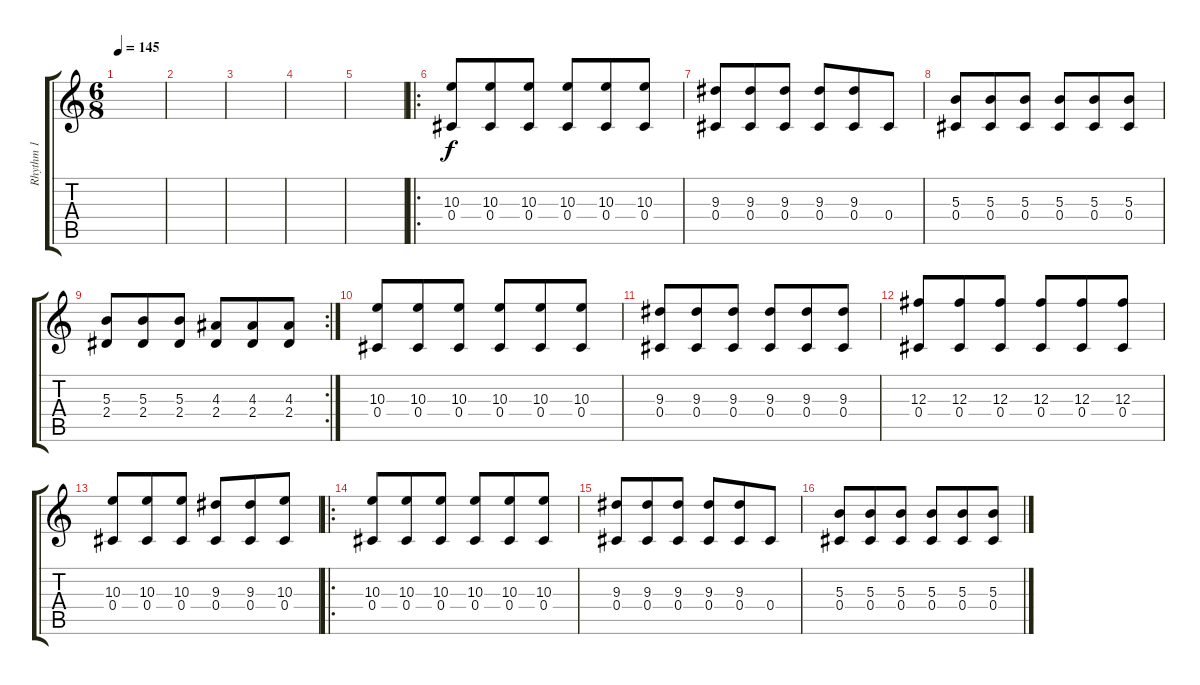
\track ("Rhythm 1" "Rhythm 1") {instrument distortionguitar}
\staff {score tabs}
\tuning (Eb4 Bb3 Gb3 Db3 Ab2 Eb2) {hide}
\ts (6 8)
\tempo 145
\clef g2
\ks c
|
|
|
|
|
\ro
(10.3 0.4).8 (10.3 0.4).8 (10.3 0.4).8 (10.3 0.4).8 (10.3 0.4).8 (10.3 0.4).8 |
(9.3 0.4).8 (9.3 0.4).8 (9.3 0.4).8 (9.3 0.4).8 (9.3 0.4).8 0.4.8 |
(5.3 0.4).8 (5.3 0.4).8 (5.3 0.4).8 (5.3 0.4).8 (5.3 0.4).8 (5.3 0.4).8 |
\rc 2
(5.3 2.4).8 (5.3 2.4).8 (5.3 2.4).8 (4.3 2.4).8 (4.3 2.4).8 (4.3 2.4).8 |
(10.3 0.4).8 (10.3 0.4).8 (10.3 0.4).8 (10.3 0.4).8 (10.3 0.4).8 (10.3 0.4).8 |
(9.3 0.4).8 (9.3 0.4).8 (9.3 0.4).8 (9.3 0.4).8 (9.3 0.4).8 (9.3 0.4).8 |
(12.3 0.4).8 (12.3 0.4).8 (12.3 0.4).8 (12.3 0.4).8 (12.3 0.4).8 (12.3 0.4).8 |
(10.3 0.4).8 (10.3 0.4).8 (10.3 0.4).8 (9.3 0.4).8 (9.3 0.4).8 (10.3 0.4).8 |
\ro
(10.3 0.4).8 (10.3 0.4).8 (10.3 0.4).8 (10.3 0.4).8 (10.3 0.4).8 (10.3 0.4).8 |
(9.3 0.4).8 (9.3 0.4).8 (9.3 0.4).8 (9.3 0.4).8 (9.3 0.4).8 0.4.8 |
(5.3 0.4).8 (5.3 0.4).8 (5.3 0.4).8 (5.3 0.4).8 (5.3 0.4).8 (5.3 0.4).8
